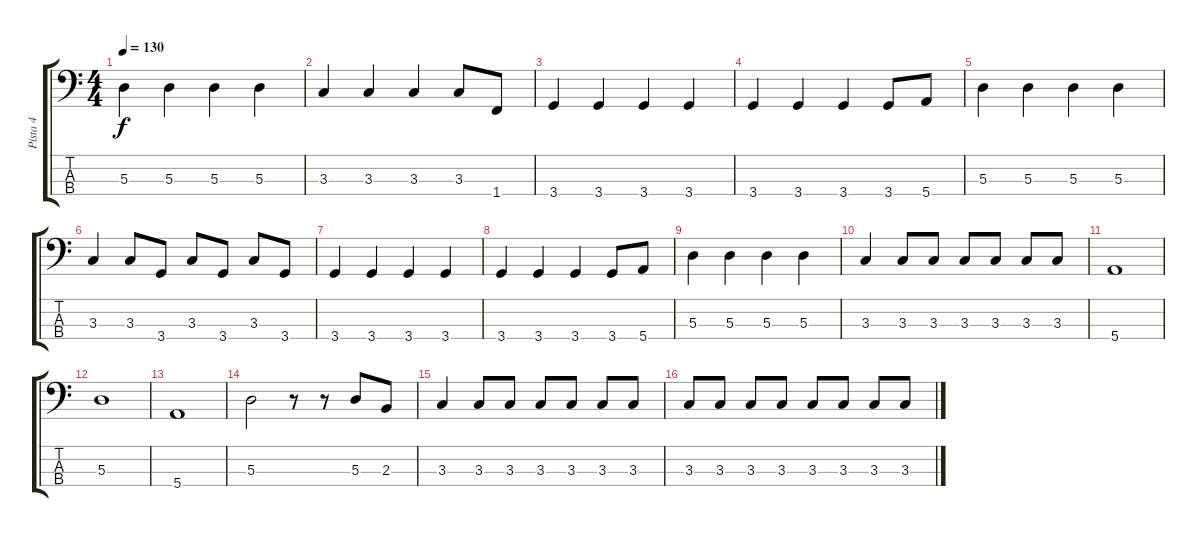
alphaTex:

\track ("Pista 4" "Pista 4") {instrument acousticbass}
\staff {score tabs}
\tuning (G2 D2 A1 E1) {hide}
\ts (4 4)
\tempo 130
\clef f4
\ks c
5.3.4{dy f} 5.3.4 5.3.4 5.3.4 |
3.3.4 3.3.4 3.3.4 3.3.8 1.4.8 |
3.4.4 3.4.4 3.4.4 3.4.4 |
3.4.4 3.4.4 3.4.4 3.4.8 5.4.8 |
5.3.4 5.3.4 5.3.4 5.3.4 |
3.3.4 3.3.8 3.4.8 3.3.8 3.4.8 3.3.8 3.4.8 |
3.4.4 3.4.4 3.4.4 3.4.4 |
3.4.4 3.4.4 3.4.4 3.4.8 5.4.8 |
5.3.4 5.3.4 5.3.4 5.3.4 |
3.3.4 3.3.8 3.3.8 3.3.8 3.3.8 3.3.8 3.3.8 |
5.4.1 |
5.3.1 |
5.4.1 |
5.3.2 r.8 r.8 5.3.8 2.3.8 |
3.3.4 3.3.8 3.3.8 3.3.8 3.3.8 3.3.8 3.3.8 |
3.3.8 3.3.8 3.3.8 3.3.8 3.3.8 3.3.8 3.3.8 3.3.8
